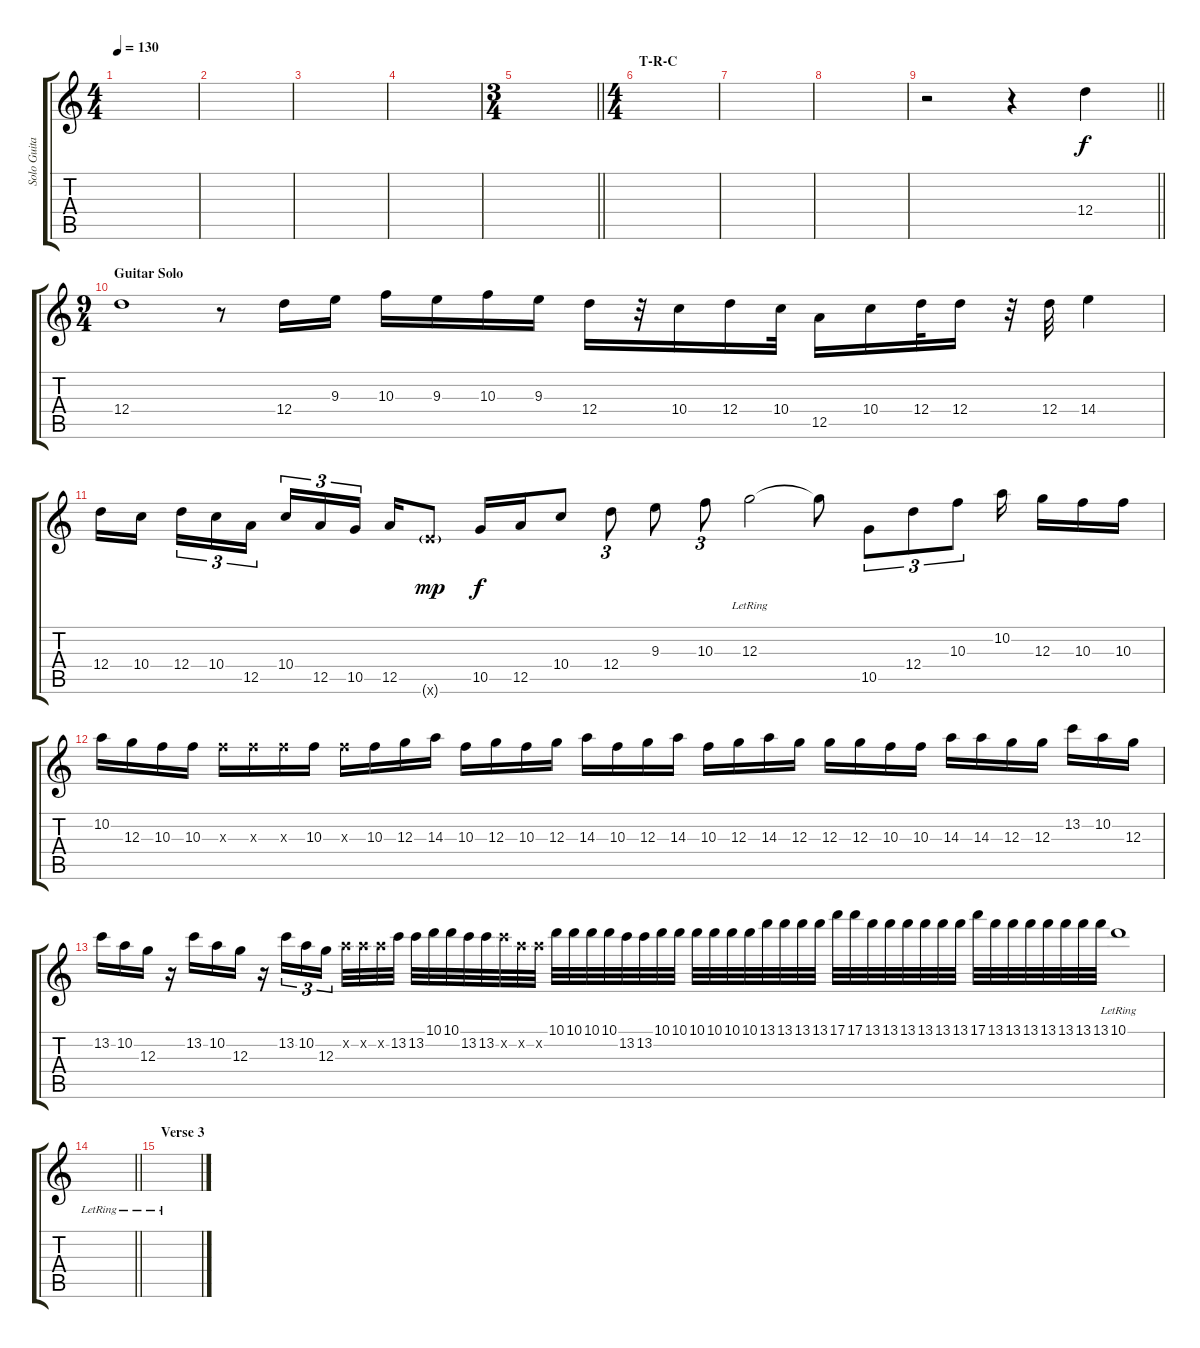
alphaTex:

\track ("Solo Guitar 2" "Solo Guita") {instrument distortionguitar}
\staff {score tabs}
\tuning (E4 B3 G3 D3 A2 D2) {hide}
\ts (4 4)
\tempo 130
\clef g2
\ks c
|
|
|
|
\ts (3 4)
\barLineRight lightlight
|
\ts (4 4)
\section ("" "T-R-C")
|
|
|
\barLineRight lightlight
r.2 r.4 12.4.4 |
\ts (9 4)
\section ("" "Guitar Solo")
12.4.1 r.8 12.4.16 9.3.16 10.3.16 9.3.16 10.3.16 9.3.16 12.4.16 r.32 10.4.16 12.4.16 10.4.32 12.5.16 10.4.16 12.4.32 12.4.16 r.32 12.4.32 14.4.4 |
12.4.16 10.4.16{beam splitsecondary} 12.4.16{tu (3 2)} 10.4.16{tu (3 2)} 12.5.16{tu (3 2) beam splitsecondary} 10.4.16{tu (3 2)} 12.5.16{tu (3 2)} 10.5.16{tu (3 2) beam splitsecondary} 12.5.16 14.6{g x}.8{dy mp} 10.5.16{dy f} 12.5.16 10.4.8 12.4.8{tu (3 2)} 9.3.8 10.3.8{tu (3 2)} 12.3{lr}.2 12.3{t}.8 10.5.8{tu (3 2)} 12.4.8{tu (3 2)} 10.3.8{tu (3 2)} 10.2.16 12.3.16 10.3.16 10.3.16 |
10.2.16 12.3.16 10.3.16 10.3.16 10.3{x}.16 10.3{x}.16 10.3{x}.16 10.3.16 10.3{x}.16 10.3.16 12.3.16 14.3.16 10.3.16 12.3.16 10.3.16 12.3.16 14.3.16 10.3.16 12.3.16 14.3.16 10.3.16 12.3.16 14.3.16 12.3.16 12.3.16 12.3.16 10.3.16 10.3.16 14.3.16 14.3.16 12.3.16 12.3.16 13.2.16 10.2.16 12.3.16 |
13.2.16 10.2.16 12.3.16 r.16 13.2.16 10.2.16 12.3.16 r.16 13.2.16{tu (3 2)} 10.2.16{tu (3 2)} 12.3.16{tu (3 2) beam splitsecondary} 10.2{x}.32 10.2{x}.32 10.2{x}.32 13.2.32 13.2.32 10.1.32 10.1.32 13.2.32 13.2.32 13.2{x}.32 10.2{x}.32 10.2{x}.32 10.1.32 10.1.32 10.1.32 10.1.32 13.2.32 13.2.32 10.1.32 10.1.32 10.1.32 10.1.32 10.1.32 10.1.32 13.1.32 13.1.32 13.1.32 13.1.32 17.1.32 17.1.32 13.1.32 13.1.32 13.1.32 13.1.32 13.1.32 13.1.32 17.1.32 13.1.32 13.1.32 13.1.32 13.1.32 13.1.32 13.1.32 13.1.32 10.1{lr}.1 |
\barLineRight lightlight
|
\section ("" "Verse 3")
